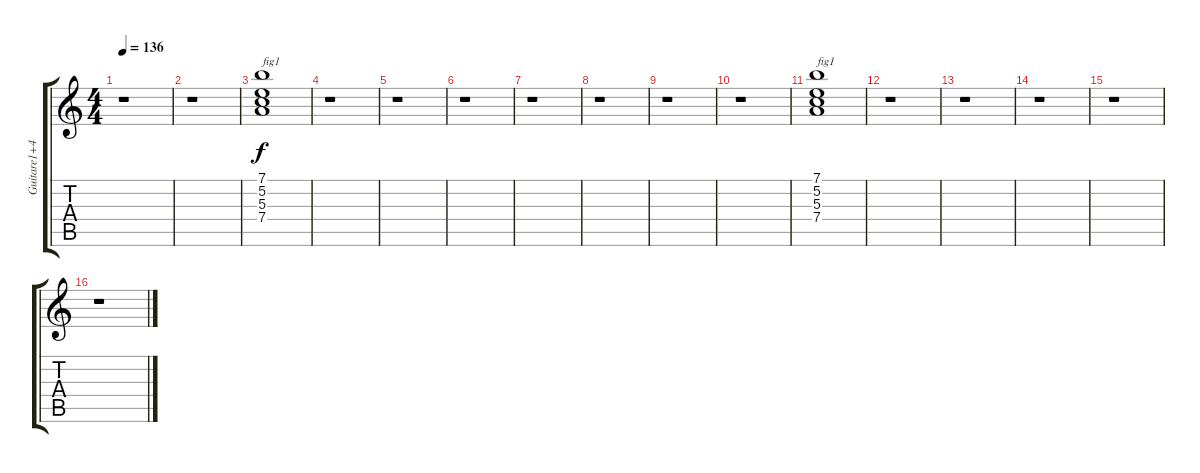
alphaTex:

\track ("Guitare1+4 *" "Guitare1+4") {instrument electricguitarclean}
\staff {score tabs}
\tuning (E4 B3 G3 D3 A2 E2) {hide}
\ts (4 4)
\tempo 136
\clef g2
\ks c
r.1{dy f instrument electricguitarclean} |
r.1 |
(7.1 5.2 5.3 7.4).1{txt "fig1"} |
r.1 |
r.1 |
r.1 |
r.1 |
r.1 |
r.1 |
r.1 |
(7.1 5.2 5.3 7.4).1{txt "fig1"} |
r.1 |
r.1 |
r.1 |
r.1 |
r.1
